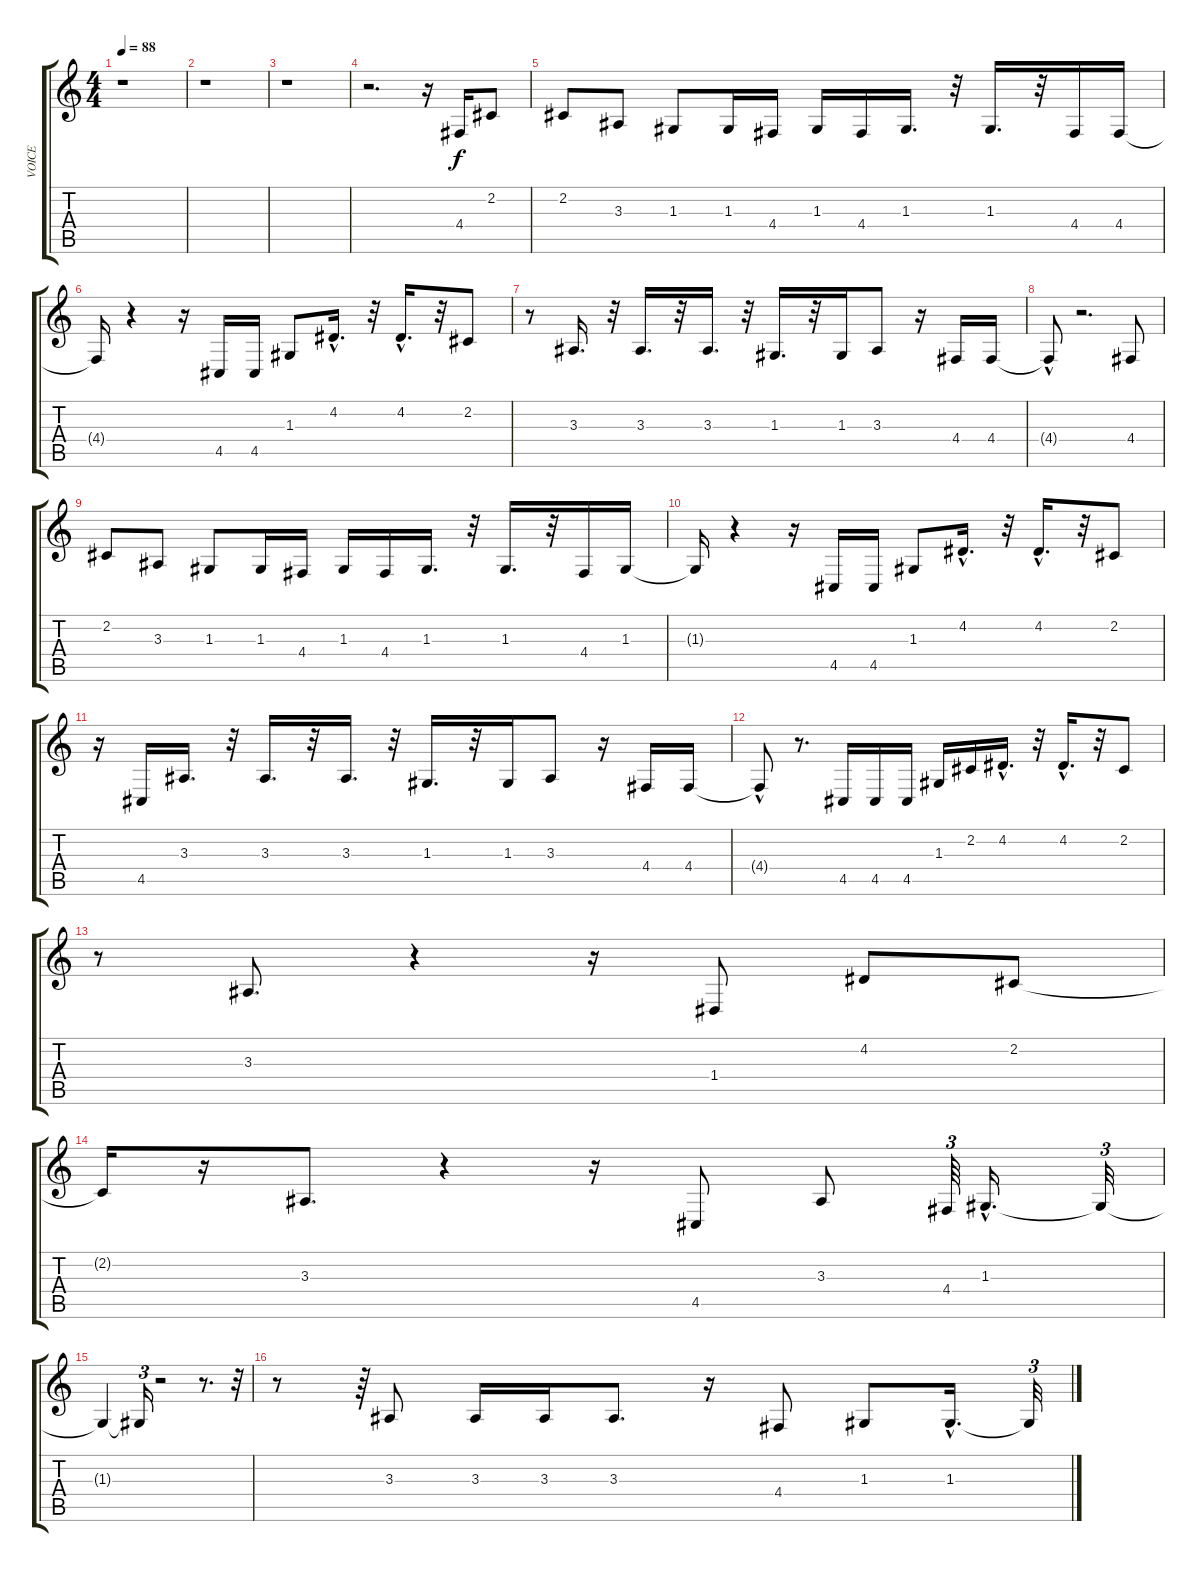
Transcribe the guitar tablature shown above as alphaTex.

\track ("VOICE" "VOICE") {instrument tenorsax}
\staff {score tabs}
\tuning (E4 B3 G3 D3 A2 E2) {hide}
\ts (4 4)
\tempo 88
\clef g2
\ks c
r.1{dy f instrument tenorsax} |
r.1 |
r.1 |
r.2{d} r.16 4.4.16 2.2.8 |
2.2.8 3.3.8 1.3.8 1.3.16 4.4.16 1.3.16 4.4.16 1.3.16{d} r.32 1.3.16{d} r.32 4.4.16 4.4.16 |
4.4{t}.16 r.4 r.16 4.5.16 4.5.16 1.3.8 4.2{hac}.16{d} r.32 4.2{hac}.16{d} r.32 2.2.8 |
r.8 3.3.16{d} r.32 3.3.16{d} r.32 3.3.16{d} r.32 1.3.16{d} r.32 1.3.16 3.3.8 r.16 4.4.16 4.4.16 |
4.4{hac t}.8 r.2{d} 4.4.8 |
2.2.8 3.3.8 1.3.8 1.3.16 4.4.16 1.3.16 4.4.16 1.3.16{d} r.32 1.3.16{d} r.32 4.4.16 1.3.16 |
1.3{t}.16 r.4 r.16 4.5.16 4.5.16 1.3.8 4.2{hac}.16{d} r.32 4.2{hac}.16{d} r.32 2.2.8 |
r.16 4.5.16 3.3.16{d} r.32 3.3.16{d} r.32 3.3.16{d} r.32 1.3.16{d} r.32 1.3.16 3.3.8 r.16 4.4.16 4.4.16 |
4.4{hac t}.8 r.8{d} 4.5.16 4.5.16 4.5.16 1.3.16 2.2.16 4.2{hac}.16{d} r.32 4.2{hac}.16{d} r.32 2.2.8 |
r.8 3.3.8{d} r.4 r.16 1.4.8 4.2.8 2.2.8 |
2.2{t}.16 r.16 3.3.8{d} r.4 r.16 4.5.8 3.3.8 4.4.64{tu (3 2)} 1.3{hac}.16{d} 1.3{t}.32{tu (3 2)} |
1.3{t}.4 1.3{t}.16{tu (3 2)} r.2 r.8{d} r.32{tu (3 2)} |
r.8 r.64{tu (3 2)} 3.3.8 3.3.16 3.3.16 3.3.8{d} r.16 4.4.8 1.3.8 1.3{hac}.16{d} 1.3{t}.32{tu (3 2)}
